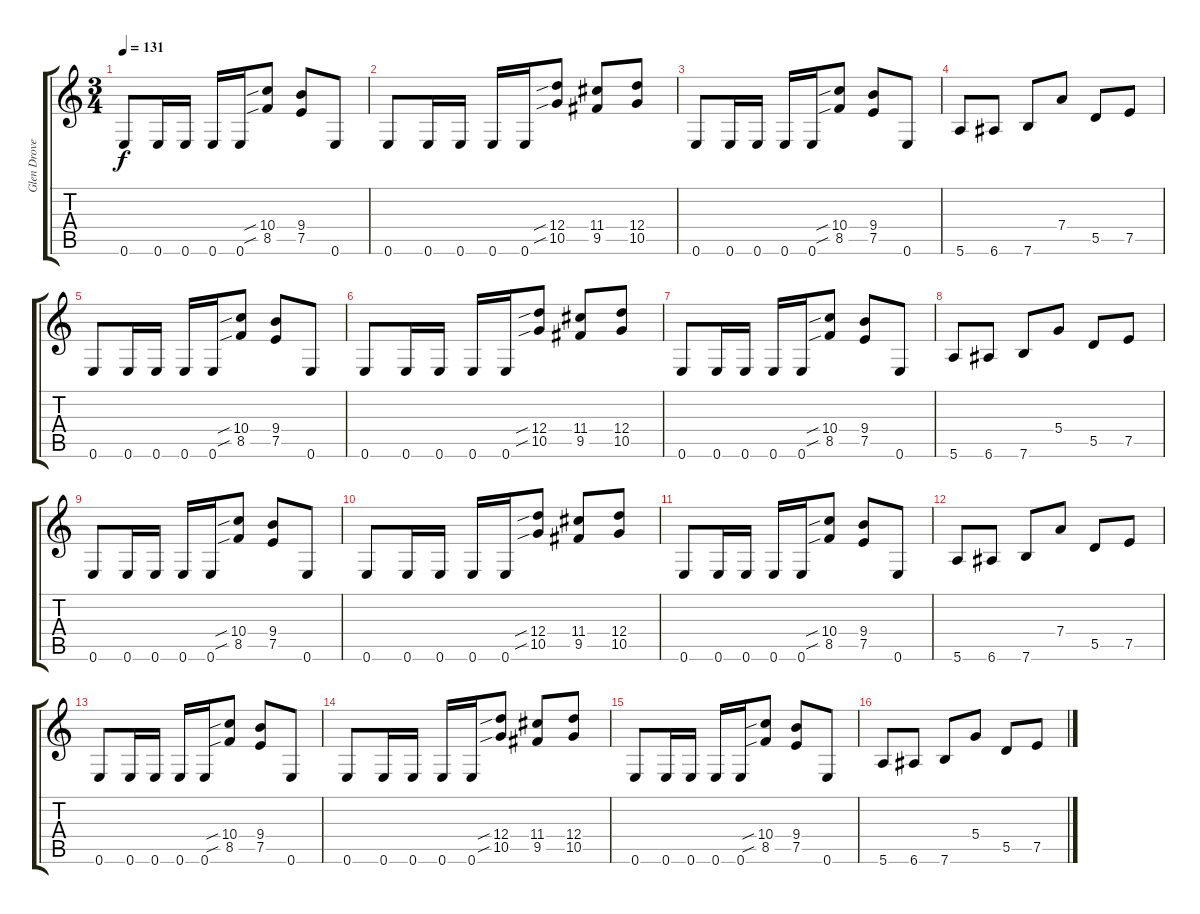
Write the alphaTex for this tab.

\track ("Glen Drover" "Glen Drove") {instrument overdrivenguitar}
\staff {score tabs}
\tuning (E4 B3 G3 D3 A2 E2) {hide}
\ts (3 4)
\tempo 131
\clef g2
\ks c
0.6.8{dy f instrument distortionguitar} 0.6.16 0.6.16 0.6.16 0.6.16 (10.4{sib} 8.5{sib}).8 (9.4 7.5).8 0.6.8 |
0.6.8 0.6.16 0.6.16 0.6.16 0.6.16 (12.4{sib} 10.5{sib}).8 (11.4 9.5).8 (12.4 10.5).8 |
0.6.8{instrument distortionguitar} 0.6.16 0.6.16 0.6.16 0.6.16 (10.4{sib} 8.5{sib}).8 (9.4 7.5).8 0.6.8 |
5.6.8 6.6.8 7.6.8 7.4.8 5.5.8 7.5.8 |
0.6.8{instrument distortionguitar} 0.6.16 0.6.16 0.6.16 0.6.16 (10.4{sib} 8.5{sib}).8 (9.4 7.5).8 0.6.8 |
0.6.8 0.6.16 0.6.16 0.6.16 0.6.16 (12.4{sib} 10.5{sib}).8 (11.4 9.5).8 (12.4 10.5).8 |
0.6.8{instrument distortionguitar} 0.6.16 0.6.16 0.6.16 0.6.16 (10.4{sib} 8.5{sib}).8 (9.4 7.5).8 0.6.8 |
5.6.8 6.6.8 7.6.8 5.4.8 5.5.8 7.5.8 |
0.6.8{instrument distortionguitar} 0.6.16 0.6.16 0.6.16 0.6.16 (10.4{sib} 8.5{sib}).8 (9.4 7.5).8 0.6.8 |
0.6.8 0.6.16 0.6.16 0.6.16 0.6.16 (12.4{sib} 10.5{sib}).8 (11.4 9.5).8 (12.4 10.5).8 |
0.6.8{instrument distortionguitar} 0.6.16 0.6.16 0.6.16 0.6.16 (10.4{sib} 8.5{sib}).8 (9.4 7.5).8 0.6.8 |
5.6.8 6.6.8 7.6.8 7.4.8 5.5.8 7.5.8 |
0.6.8{instrument distortionguitar} 0.6.16 0.6.16 0.6.16 0.6.16 (10.4{sib} 8.5{sib}).8 (9.4 7.5).8 0.6.8 |
0.6.8 0.6.16 0.6.16 0.6.16 0.6.16 (12.4{sib} 10.5{sib}).8 (11.4 9.5).8 (12.4 10.5).8 |
0.6.8{instrument distortionguitar} 0.6.16 0.6.16 0.6.16 0.6.16 (10.4{sib} 8.5{sib}).8 (9.4 7.5).8 0.6.8 |
5.6.8 6.6.8 7.6.8 5.4.8 5.5.8 7.5.8
